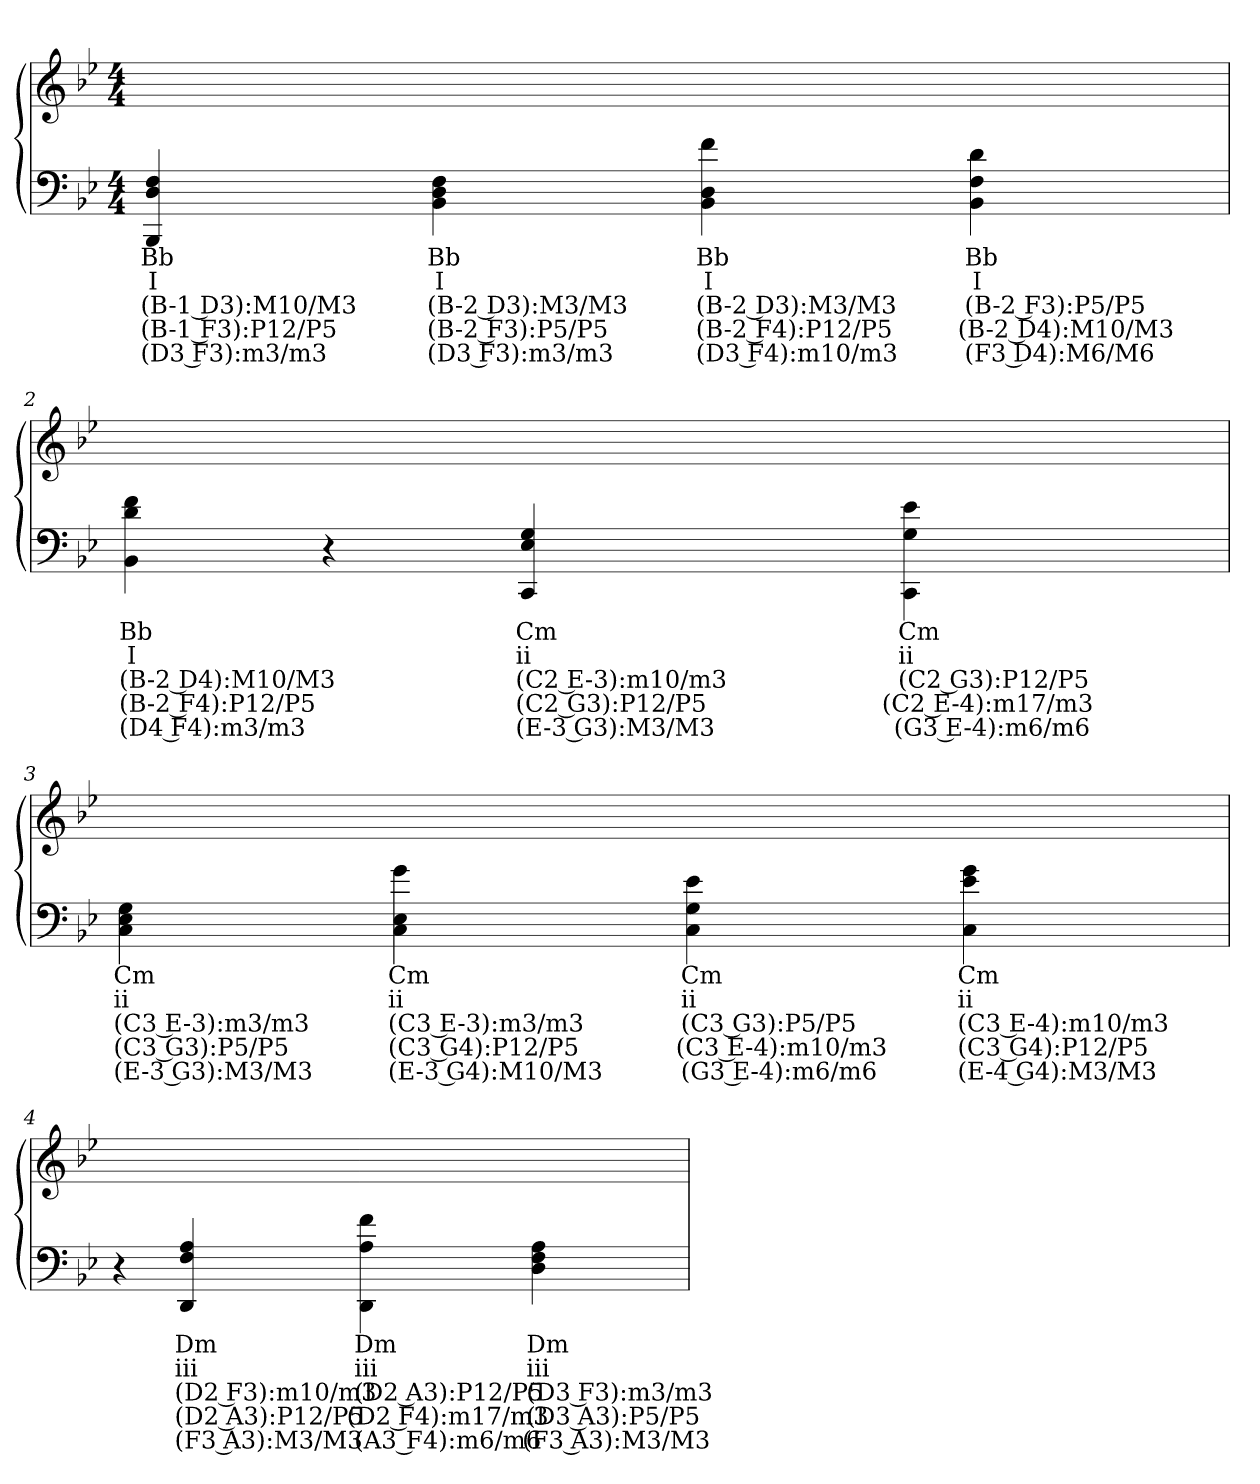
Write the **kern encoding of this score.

**kern	**text	**text	**text	**text	**text	**kern
*part2	*part2	*part2	*part2	*part2	*part2	*part1
*staff2	*staff2	*staff2	*staff2	*staff2	*staff2	*staff1
*clefF4	*	*	*	*	*	*clefG2
*k[b-e-]	*	*	*	*	*	*k[b-e-]
*B-:	*	*	*	*	*	*B-:
*M4/4	*	*	*	*	*	*M4/4
*MM60	*	*	*	*	*	*MM60
=1	=1	=1	=1	=1	=1	=1
4BBB- 4D 4F	Bb	I	(B-1 D3):M10/M3	(B-1 F3):P12/P5	(D3 F3):m3/m3	1ryy
4BB- 4D 4F	Bb	I	(B-2 D3):M3/M3	(B-2 F3):P5/P5	(D3 F3):m3/m3	.
4BB- 4D 4f	Bb	I	(B-2 D3):M3/M3	(B-2 F4):P12/P5	(D3 F4):m10/m3	.
4BB- 4F 4d	Bb	I	(B-2 F3):P5/P5	(B-2 D4):M10/M3	(F3 D4):M6/M6	.
=2	=2	=2	=2	=2	=2	=2
4BB- 4d 4f	Bb	I	(B-2 D4):M10/M3	(B-2 F4):P12/P5	(D4 F4):m3/m3	1ryy
4r	.	.	.	.	.	.
4CC 4E- 4G	Cm	ii	(C2 E-3):m10/m3	(C2 G3):P12/P5	(E-3 G3):M3/M3	.
4CC 4G 4e-	Cm	ii	(C2 G3):P12/P5	(C2 E-4):m17/m3	(G3 E-4):m6/m6	.
=3	=3	=3	=3	=3	=3	=3
4C 4E- 4G	Cm	ii	(C3 E-3):m3/m3	(C3 G3):P5/P5	(E-3 G3):M3/M3	1ryy
4C 4E- 4g	Cm	ii	(C3 E-3):m3/m3	(C3 G4):P12/P5	(E-3 G4):M10/M3	.
4C 4G 4e-	Cm	ii	(C3 G3):P5/P5	(C3 E-4):m10/m3	(G3 E-4):m6/m6	.
4C 4e- 4g	Cm	ii	(C3 E-4):m10/m3	(C3 G4):P12/P5	(E-4 G4):M3/M3	.
=4	=4	=4	=4	=4	=4	=4
4r	.	.	.	.	.	1ryy
4DD 4F 4A	Dm	iii	(D2 F3):m10/m3	(D2 A3):P12/P5	(F3 A3):M3/M3	.
4DD 4A 4f	Dm	iii	(D2 A3):P12/P5	(D2 F4):m17/m3	(A3 F4):m6/m6	.
4D 4F 4A	Dm	iii	(D3 F3):m3/m3	(D3 A3):P5/P5	(F3 A3):M3/M3	.
=	=	=	=	=	=	=
*-	*-	*-	*-	*-	*-	*-
